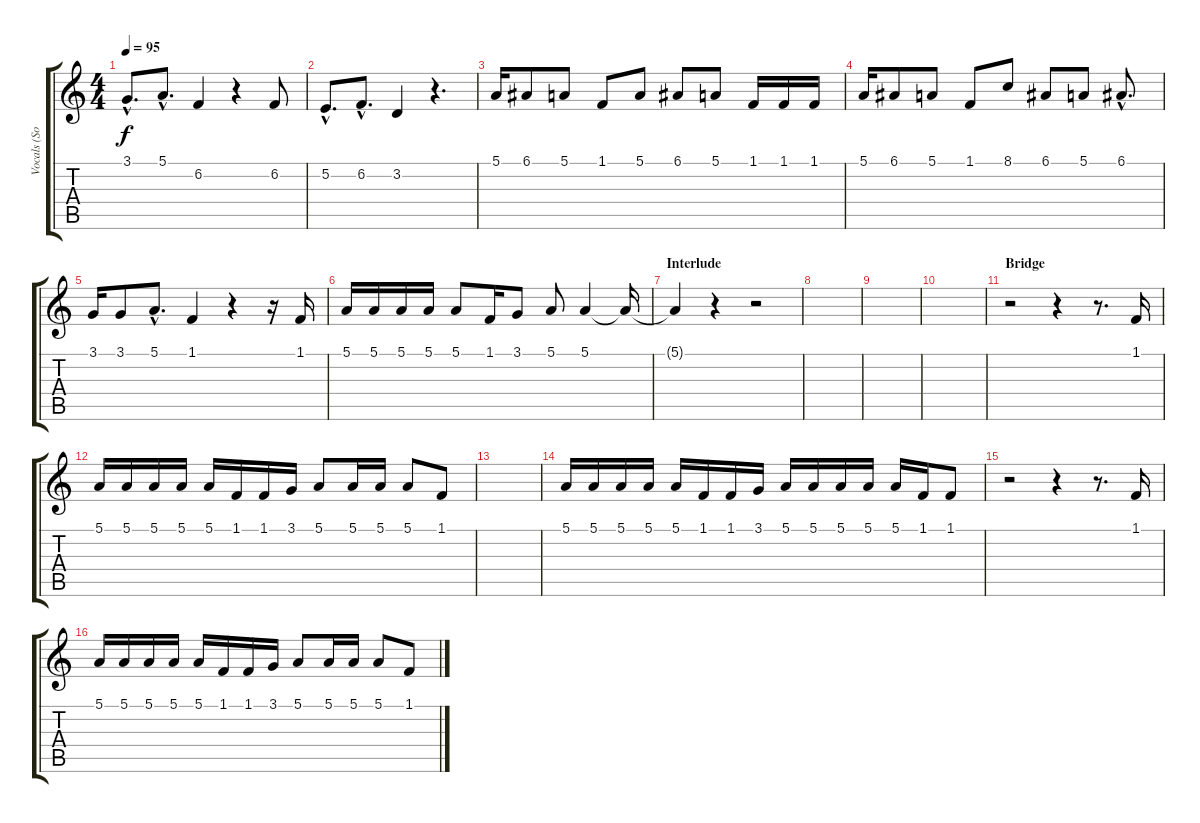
\track ("Vocals (Sonny Moore)" "Vocals (So") {instrument clarinet}
\staff {score tabs}
\tuning (E4 B3 G3 D3 A2 E2) {hide}
\ts (4 4)
\tempo 95
\clef g2
\ks c
3.1{hac}.8{d dy f} 5.1{hac}.8{d} 6.2.4 r.4 6.2.8 |
5.2{hac}.8{d} 6.2{hac}.8{d} 3.2.4 r.4{d} |
5.1.16 6.1.8 5.1.8 1.1.8 5.1.8 6.1.8 5.1.8 1.1.16 1.1.16 1.1.16 |
5.1.16 6.1.8 5.1.8 1.1.8 8.1.8 6.1.8 5.1.8 6.1{hac}.8{d} |
3.1.16 3.1.8 5.1{hac}.8{d} 1.1.4 r.4 r.16 1.1.16 |
5.1.16 5.1.16 5.1.16 5.1.16 5.1.8 1.1.16 3.1.8 5.1.8 5.1.4 5.1{t}.16 |
\section ("" "Interlude")
5.1{t}.4 r.4 r.2 |
|
|
|
\section ("" "Bridge")
r.2 r.4 r.8{d} 1.1.16 |
5.1.16 5.1.16 5.1.16 5.1.16 5.1.16 1.1.16 1.1.16 3.1.16 5.1.8 5.1.16 5.1.16 5.1.8 1.1.8 |
|
5.1.16 5.1.16 5.1.16 5.1.16 5.1.16 1.1.16 1.1.16 3.1.16 5.1.16 5.1.16 5.1.16 5.1.16 5.1.16 1.1.16 1.1.8 |
r.2 r.4 r.8{d} 1.1.16 |
5.1.16 5.1.16 5.1.16 5.1.16 5.1.16 1.1.16 1.1.16 3.1.16 5.1.8 5.1.16 5.1.16 5.1.8 1.1.8
